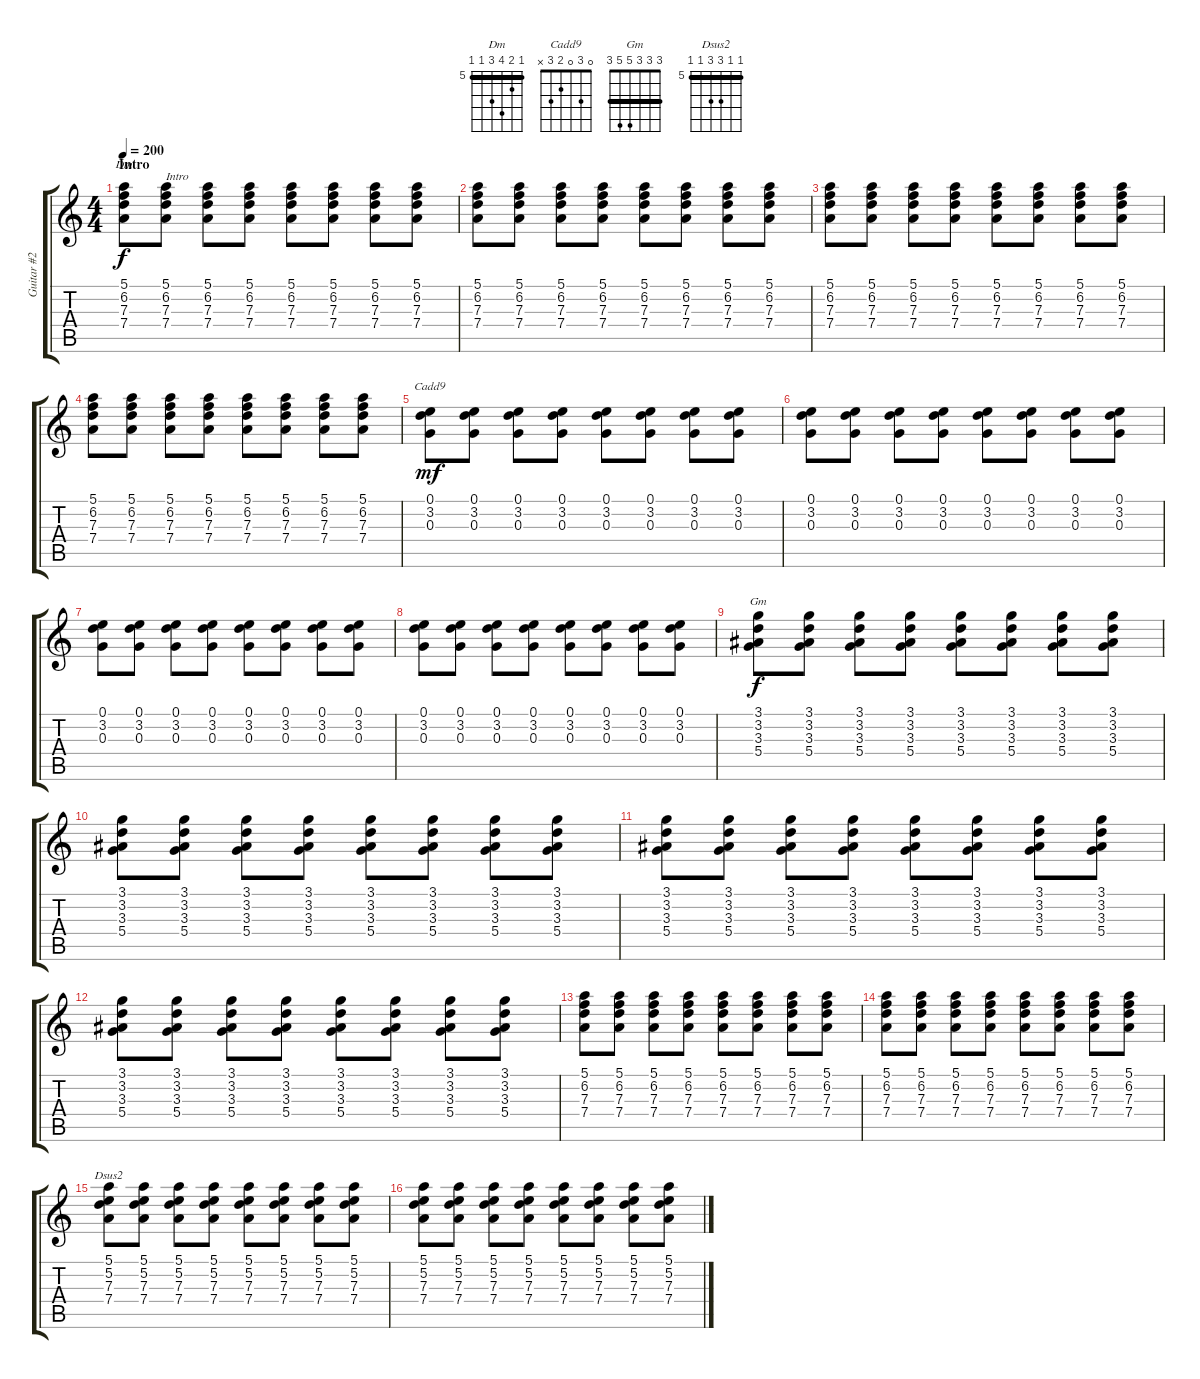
\track ("Guitar #2" "Guitar #2") {instrument acousticguitarnylon}
\staff {score tabs}
\tuning (E4 B3 G3 D3 A2 E2) {hide}
\chord ("Dm" 5 6 8 7 5 5) {firstfret 5 barre 5}
\chord ("Cadd9" 0 3 0 2 3 x)
\chord ("Gm" 3 3 3 5 5 3) {barre 3}
\chord ("Dsus2" 5 5 7 7 5 5) {firstfret 5 barre 5}
\ts (4 4)
\section ("" "Intro")
\tempo 200
\clef g2
\ks c
(5.1 6.2 7.3 7.4).8{ch "Dm" dy f instrument acousticguitarnylon} (5.1 6.2 7.3 7.4).8{txt "Intro"} (5.1 6.2 7.3 7.4).8 (5.1 6.2 7.3 7.4).8 (5.1 6.2 7.3 7.4).8 (5.1 6.2 7.3 7.4).8 (5.1 6.2 7.3 7.4).8 (5.1 6.2 7.3 7.4).8 |
(5.1 6.2 7.3 7.4).8 (5.1 6.2 7.3 7.4).8 (5.1 6.2 7.3 7.4).8 (5.1 6.2 7.3 7.4).8 (5.1 6.2 7.3 7.4).8 (5.1 6.2 7.3 7.4).8 (5.1 6.2 7.3 7.4).8 (5.1 6.2 7.3 7.4).8 |
(5.1 6.2 7.3 7.4).8 (5.1 6.2 7.3 7.4).8 (5.1 6.2 7.3 7.4).8 (5.1 6.2 7.3 7.4).8 (5.1 6.2 7.3 7.4).8 (5.1 6.2 7.3 7.4).8 (5.1 6.2 7.3 7.4).8 (5.1 6.2 7.3 7.4).8 |
(5.1 6.2 7.3 7.4).8 (5.1 6.2 7.3 7.4).8 (5.1 6.2 7.3 7.4).8 (5.1 6.2 7.3 7.4).8 (5.1 6.2 7.3 7.4).8 (5.1 6.2 7.3 7.4).8 (5.1 6.2 7.3 7.4).8 (5.1 6.2 7.3 7.4).8 |
(0.1 3.2 0.3).8{ch "Cadd9" dy mf} (0.1 3.2 0.3).8 (0.1 3.2 0.3).8 (0.1 3.2 0.3).8 (0.1 3.2 0.3).8 (0.1 3.2 0.3).8 (0.1 3.2 0.3).8 (0.1 3.2 0.3).8 |
(0.1 3.2 0.3).8 (0.1 3.2 0.3).8 (0.1 3.2 0.3).8 (0.1 3.2 0.3).8 (0.1 3.2 0.3).8 (0.1 3.2 0.3).8 (0.1 3.2 0.3).8 (0.1 3.2 0.3).8 |
(0.1 3.2 0.3).8 (0.1 3.2 0.3).8 (0.1 3.2 0.3).8 (0.1 3.2 0.3).8 (0.1 3.2 0.3).8 (0.1 3.2 0.3).8 (0.1 3.2 0.3).8 (0.1 3.2 0.3).8 |
(0.1 3.2 0.3).8 (0.1 3.2 0.3).8 (0.1 3.2 0.3).8 (0.1 3.2 0.3).8 (0.1 3.2 0.3).8 (0.1 3.2 0.3).8 (0.1 3.2 0.3).8 (0.1 3.2 0.3).8 |
(3.1 3.2 3.3 5.4).8{ch "Gm" dy f} (3.1 3.2 3.3 5.4).8 (3.1 3.2 3.3 5.4).8 (3.1 3.2 3.3 5.4).8 (3.1 3.2 3.3 5.4).8 (3.1 3.2 3.3 5.4).8 (3.1 3.2 3.3 5.4).8 (3.1 3.2 3.3 5.4).8 |
(3.1 3.2 3.3 5.4).8 (3.1 3.2 3.3 5.4).8 (3.1 3.2 3.3 5.4).8 (3.1 3.2 3.3 5.4).8 (3.1 3.2 3.3 5.4).8 (3.1 3.2 3.3 5.4).8 (3.1 3.2 3.3 5.4).8 (3.1 3.2 3.3 5.4).8 |
(3.1 3.2 3.3 5.4).8 (3.1 3.2 3.3 5.4).8 (3.1 3.2 3.3 5.4).8 (3.1 3.2 3.3 5.4).8 (3.1 3.2 3.3 5.4).8 (3.1 3.2 3.3 5.4).8 (3.1 3.2 3.3 5.4).8 (3.1 3.2 3.3 5.4).8 |
(3.1 3.2 3.3 5.4).8 (3.1 3.2 3.3 5.4).8 (3.1 3.2 3.3 5.4).8 (3.1 3.2 3.3 5.4).8 (3.1 3.2 3.3 5.4).8 (3.1 3.2 3.3 5.4).8 (3.1 3.2 3.3 5.4).8 (3.1 3.2 3.3 5.4).8 |
(5.1 6.2 7.3 7.4).8 (5.1 6.2 7.3 7.4).8 (5.1 6.2 7.3 7.4).8 (5.1 6.2 7.3 7.4).8 (5.1 6.2 7.3 7.4).8 (5.1 6.2 7.3 7.4).8 (5.1 6.2 7.3 7.4).8 (5.1 6.2 7.3 7.4).8 |
(5.1 6.2 7.3 7.4).8 (5.1 6.2 7.3 7.4).8 (5.1 6.2 7.3 7.4).8 (5.1 6.2 7.3 7.4).8 (5.1 6.2 7.3 7.4).8 (5.1 6.2 7.3 7.4).8 (5.1 6.2 7.3 7.4).8 (5.1 6.2 7.3 7.4).8 |
(5.1 5.2 7.3 7.4).8{ch "Dsus2"} (5.1 5.2 7.3 7.4).8 (5.1 5.2 7.3 7.4).8 (5.1 5.2 7.3 7.4).8 (5.1 5.2 7.3 7.4).8 (5.1 5.2 7.3 7.4).8 (5.1 5.2 7.3 7.4).8 (5.1 5.2 7.3 7.4).8 |
(5.1 5.2 7.3 7.4).8 (5.1 5.2 7.3 7.4).8 (5.1 5.2 7.3 7.4).8 (5.1 5.2 7.3 7.4).8 (5.1 5.2 7.3 7.4).8 (5.1 5.2 7.3 7.4).8 (5.1 5.2 7.3 7.4).8 (5.1 5.2 7.3 7.4).8
